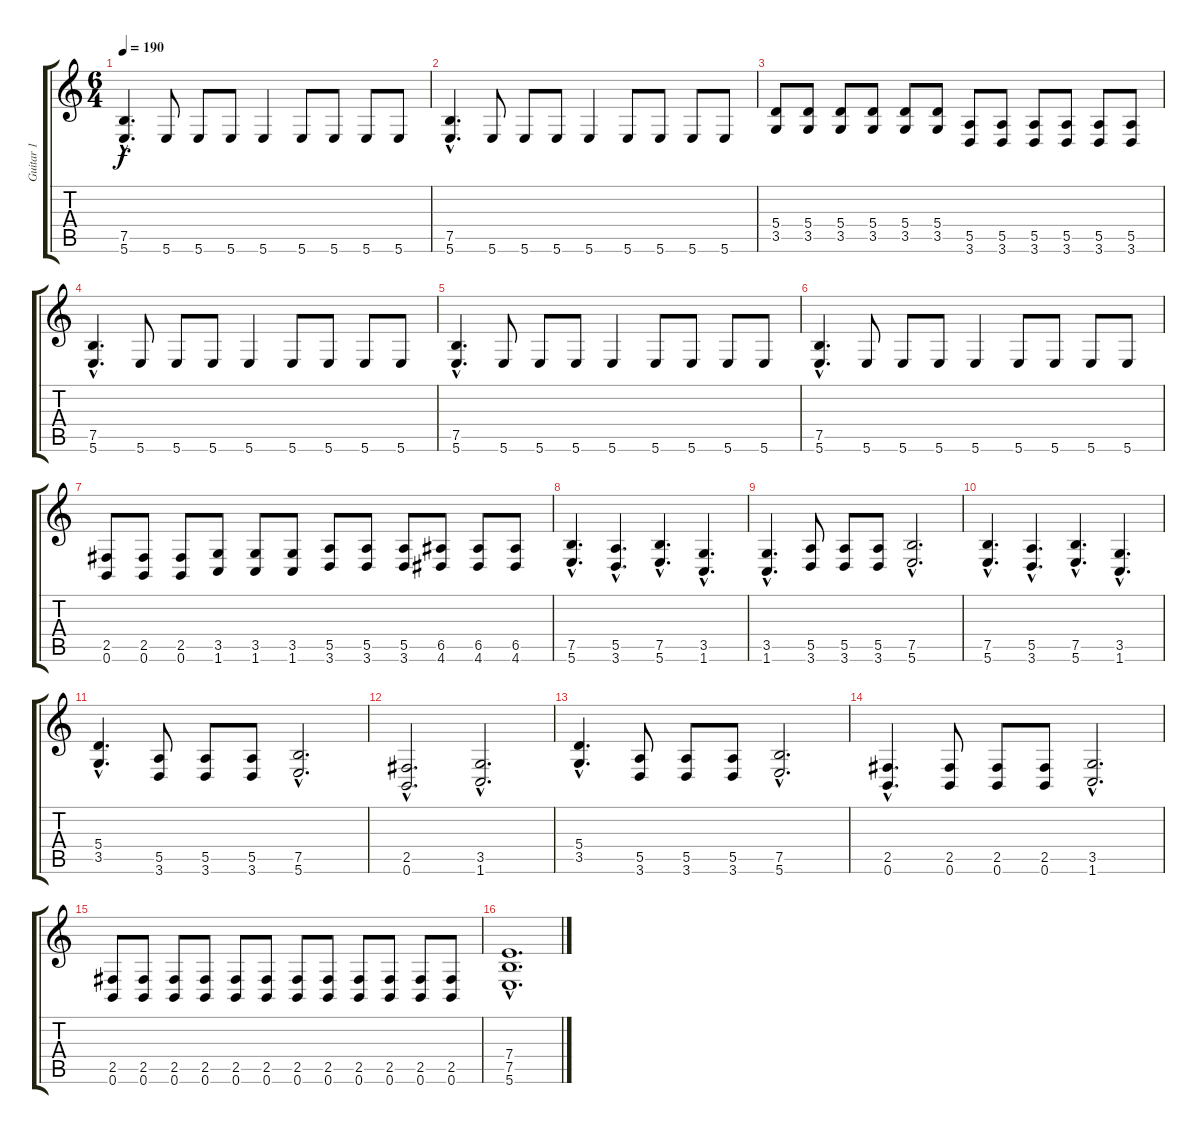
\track ("Guitar 1" "Guitar 1") {instrument distortionguitar}
\staff {score tabs}
\tuning (B3 G3 D3 A2 E2 B1) {hide}
\ts (6 4)
\tempo 190
\clef g2
\ks c
(7.5{hac} 5.6{hac}).4{d dy f} 5.6.8 5.6.8 5.6.8 5.6.4 5.6.8 5.6.8 5.6.8 5.6.8 |
(7.5{hac} 5.6{hac}).4{d} 5.6.8 5.6.8 5.6.8 5.6.4 5.6.8 5.6.8 5.6.8 5.6.8 |
(5.4 3.5).8 (5.4 3.5).8 (5.4 3.5).8 (5.4 3.5).8 (5.4 3.5).8 (5.4 3.5).8 (5.5 3.6).8 (5.5 3.6).8 (5.5 3.6).8 (5.5 3.6).8 (5.5 3.6).8 (5.5 3.6).8 |
(7.5{hac} 5.6{hac}).4{d} 5.6.8 5.6.8 5.6.8 5.6.4 5.6.8 5.6.8 5.6.8 5.6.8 |
(7.5{hac} 5.6{hac}).4{d} 5.6.8 5.6.8 5.6.8 5.6.4 5.6.8 5.6.8 5.6.8 5.6.8 |
(7.5{hac} 5.6{hac}).4{d} 5.6.8 5.6.8 5.6.8 5.6.4 5.6.8 5.6.8 5.6.8 5.6.8 |
(2.5 0.6).8 (2.5 0.6).8 (2.5 0.6).8 (3.5 1.6).8 (3.5 1.6).8 (3.5 1.6).8 (5.5 3.6).8 (5.5 3.6).8 (5.5 3.6).8 (6.5 4.6).8 (6.5 4.6).8 (6.5 4.6).8 |
(7.5{hac} 5.6{hac}).4{d} (5.5{hac} 3.6{hac}).4{d} (7.5{hac} 5.6{hac}).4{d} (3.5{hac} 1.6{hac}).4{d} |
(3.5{hac} 1.6{hac}).4{d} (5.5 3.6).8 (5.5 3.6).8 (5.5 3.6).8 (7.5{hac} 5.6{hac}).2{d} |
(7.5{hac} 5.6{hac}).4{d} (5.5{hac} 3.6{hac}).4{d} (7.5{hac} 5.6{hac}).4{d} (3.5{hac} 1.6{hac}).4{d} |
(5.4{hac} 3.5{hac}).4{d} (5.5 3.6).8 (5.5 3.6).8 (5.5 3.6).8 (7.5{hac} 5.6{hac}).2{d} |
(2.5{hac} 0.6{hac}).2{d} (3.5{hac} 1.6{hac}).2{d} |
(5.4{hac} 3.5{hac}).4{d} (5.5 3.6).8 (5.5 3.6).8 (5.5 3.6).8 (7.5{hac} 5.6{hac}).2{d} |
(2.5{hac} 0.6{hac}).4{d} (2.5 0.6).8 (2.5 0.6).8 (2.5 0.6).8 (3.5{hac} 1.6{hac}).2{d} |
(2.5 0.6).8 (2.5 0.6).8 (2.5 0.6).8 (2.5 0.6).8 (2.5 0.6).8 (2.5 0.6).8 (2.5 0.6).8 (2.5 0.6).8 (2.5 0.6).8 (2.5 0.6).8 (2.5 0.6).8 (2.5 0.6).8 |
(7.4{hac} 7.5{hac} 5.6{hac}).1{d}
